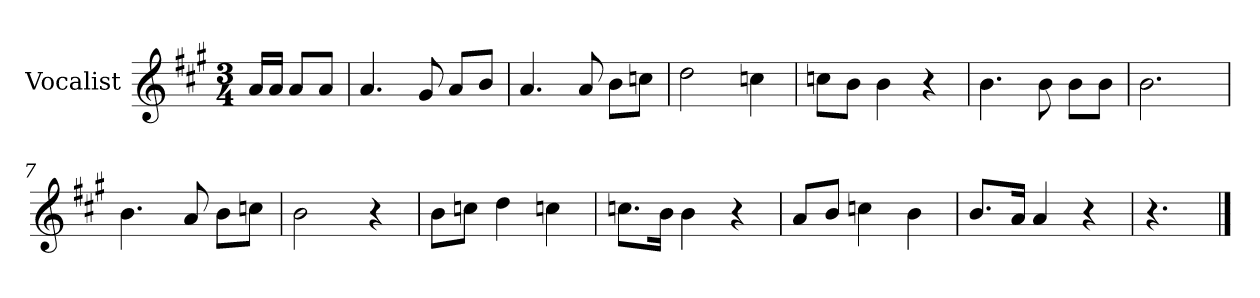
**kern
*part1
*staff1
*I"Vocalist
*k[f#c#g#]
*A:
*M3/4
=
16aLL
16aJJ
8aL
8aJ
=1
4.a
8g#
8aL
8bJ
=2
4.a
8a
8bL
8ccnJ
=3
2dd
4ccn
=4
8ccnL
8bJ
4b
4r
=5
4.b
8b
8bL
8bJ
=6
2.b
=7
4.b
8a
8bL
8ccnJ
=8
2b
4r
=9
8bL
8ccnJ
4dd
4ccn
=10
8.ccnL
16bJk
4b
4r
=11
8aL
8bJ
4ccn
4b
=12
8.bL
16aJk
4a
4r
=13
4.r
==
*-
